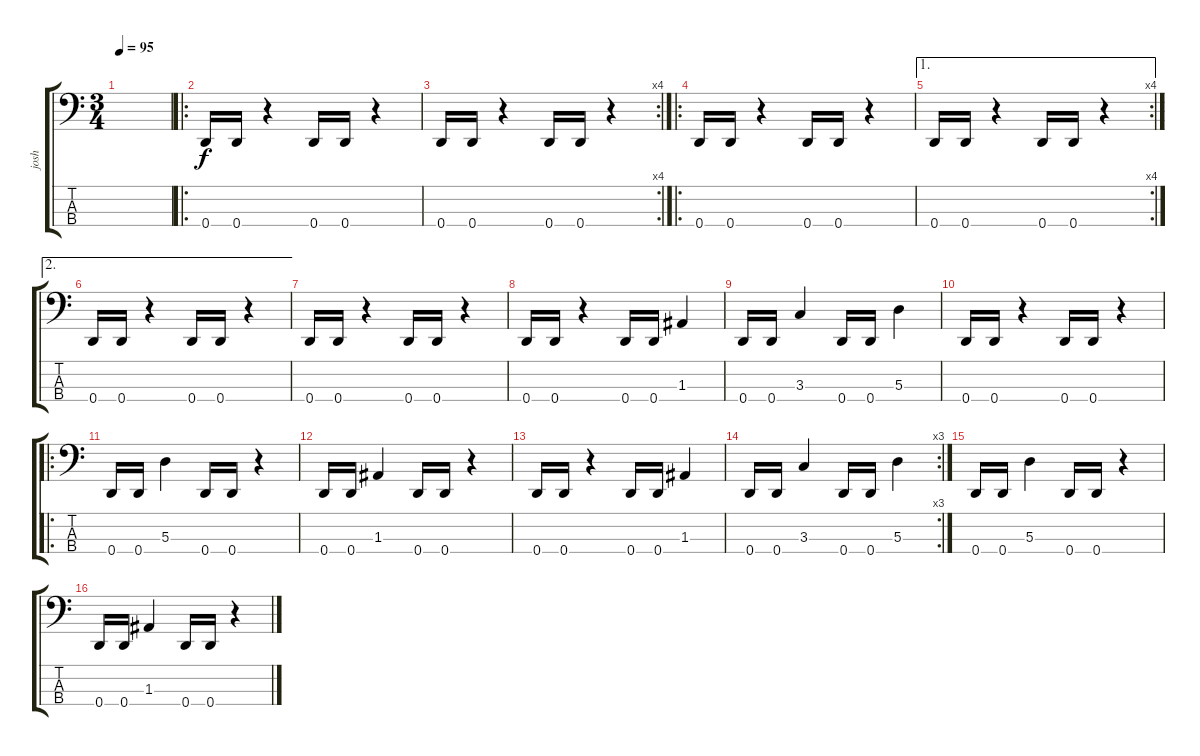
\track ("josh" "josh") {instrument electricbassfinger}
\staff {score tabs}
\tuning (G2 D2 A1 D1) {hide}
\ts (3 4)
\tempo 95
\clef f4
\ks c
|
\ro
0.4.16 0.4.16 r.4 0.4.16 0.4.16 r.4 |
\rc 4
0.4.16 0.4.16 r.4 0.4.16 0.4.16 r.4 |
\ro
0.4.16 0.4.16 r.4 0.4.16 0.4.16 r.4 |
\ae 1
\rc 4
0.4.16 0.4.16 r.4 0.4.16 0.4.16 r.4 |
\ae 2
0.4.16 0.4.16 r.4 0.4.16 0.4.16 r.4 |
0.4.16 0.4.16 r.4 0.4.16 0.4.16 r.4 |
0.4.16 0.4.16 r.4 0.4.16 0.4.16 1.3.4 |
0.4.16 0.4.16 3.3.4 0.4.16 0.4.16 5.3.4 |
0.4.16 0.4.16 r.4 0.4.16 0.4.16 r.4 |
\ro
0.4.16 0.4.16 5.3.4 0.4.16 0.4.16 r.4 |
0.4.16 0.4.16 1.3.4 0.4.16 0.4.16 r.4 |
0.4.16 0.4.16 r.4 0.4.16 0.4.16 1.3.4 |
\rc 3
0.4.16 0.4.16 3.3.4 0.4.16 0.4.16 5.3.4 |
0.4.16 0.4.16 5.3.4 0.4.16 0.4.16 r.4 |
0.4.16 0.4.16 1.3.4 0.4.16 0.4.16 r.4
